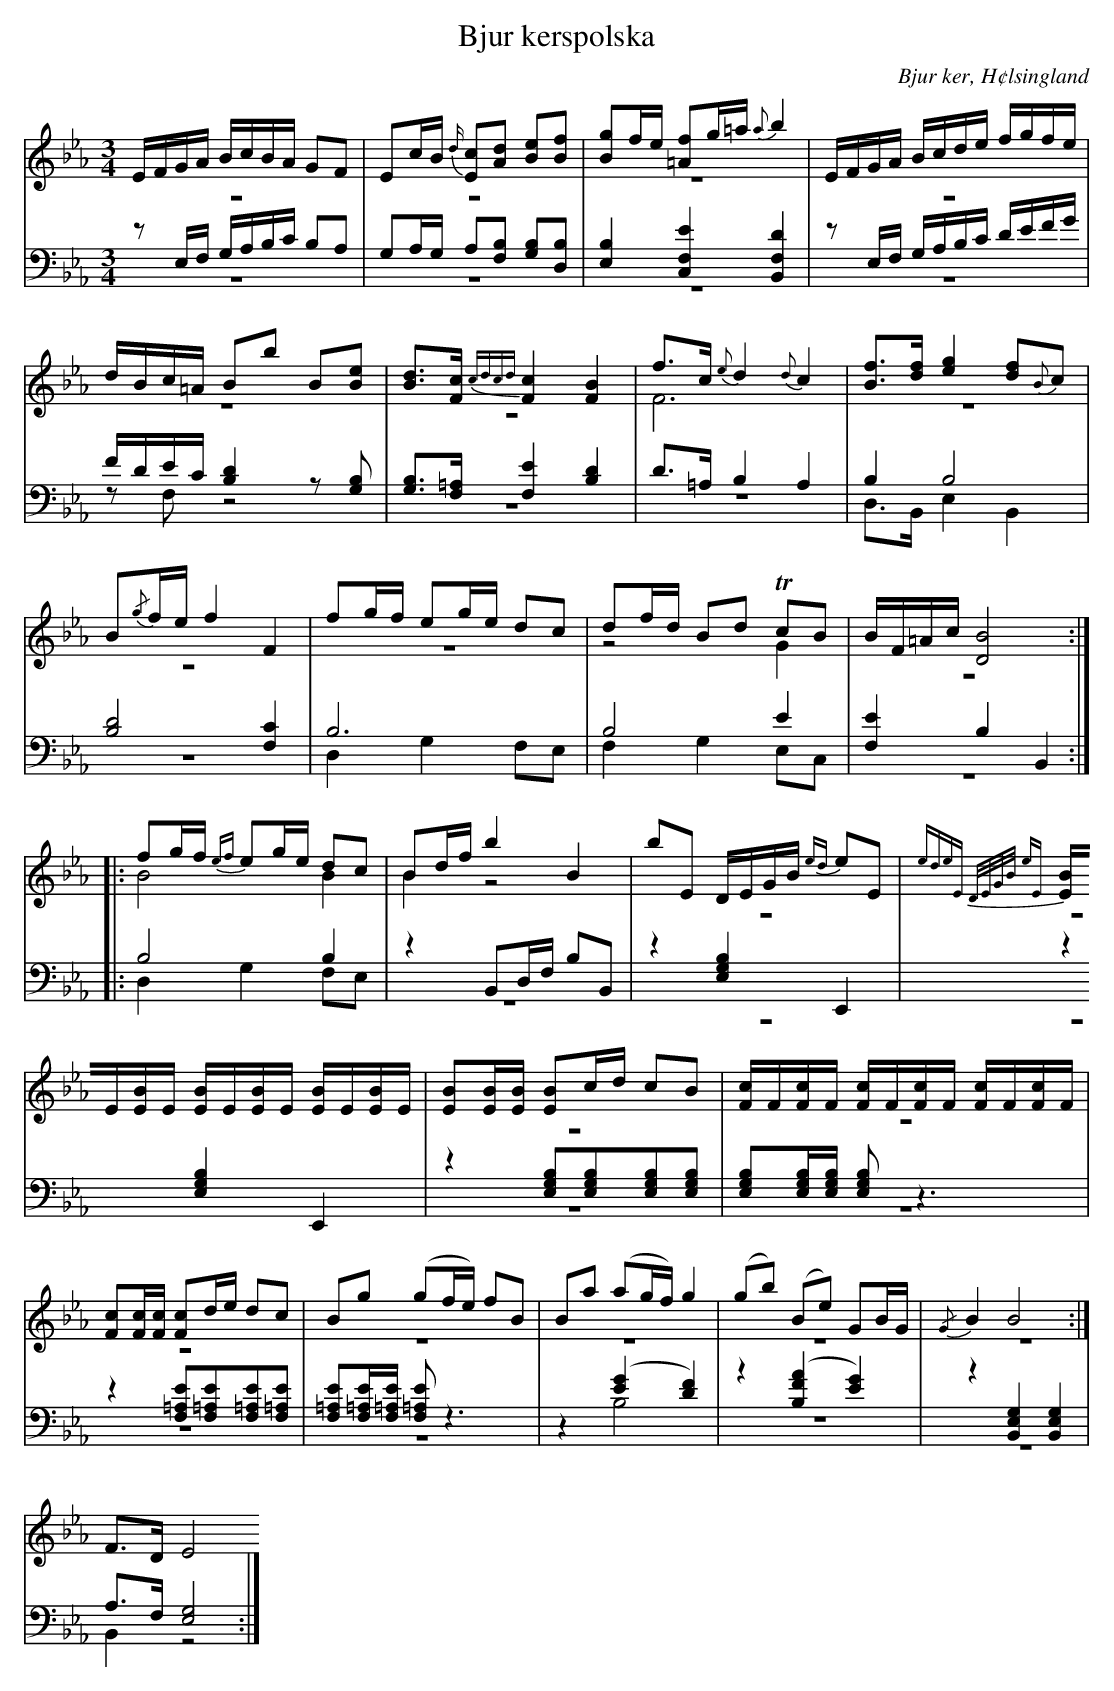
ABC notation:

X:1
T: Bjur kerspolska
O: Bjur ker, H¢lsingland
M: 3/4
L: 1/8
K: Eb
V:1
V:2 merge
V:3
V:4 merge
V:1
E/F/G/A/ B/c/B/A/ GF|Ec/B/ {d/}[Ec][Ad] [Be][Bf]|[Bg]f/e/ [=Af]g/=a/ {a}b2|E/F/G/A/ B/c/d/e/ f/g/f/e/|
d/B/c/=A/ Bb B[Be]|[Bd]>[Fc] {c8/5d8/5c8/5d8/5}[F2c2] [F2B2]|f>c {e}d2 {d}c2|[Bf]>[df] [e2g2] [df]{B}c|
B{/g}f/e/ f2 F2|fg/f/ eg/e/ dc|df/d/ Bd TcB|B/F/=A/c/ [D4B4]:|
|:fg/f/ {ef}eg/e/ dc|Bd/f/ b2 B2|bE D/E/G/B/ {ed}eE|{edeE D/E/G/B/ eE|
[E/B/]E/[E/B/]E/ [E/B/]E/[E/B/]E/ [E/B/]E/[E/B/]E/|[EB][E/B/][E/B/] [EB]c/d/ cB|[F/c/]F/[F/c/]F/ [F/c/]F/[F/c/]F/ [F/c/]F/[F/c/]F/|[Fc][F/c/][F/c/] [Fc]d/e/ dc|Bg (gf/e/) fB|Ba (ag/f/) g2|(gb) (Be) GB/G/|{/G}B2 B4:|
V:2
z6|z6|z6|z6|
z6|z6|F6|z6|
z6|z6|z4 G2|z6:|
|:B4 B2|B2 z4|z6|z6|
z6|z6|z6|z6|
z6|z6|z6|F>D E4:|
V:3 clef=bass
zE,/F,/ G,/A,/B,/C/ B,A,|G,A,/G,/ A,[F,B,] [G,B,][D,B,]|[E,2B,2] [C,2F,2E2] [B,,2F,2D2]|zE,/F,/ G,/A,/B,/C/ D/E/F/G/|
F/D/E/C/ [B,2D2]z[G,B,]|[G,B,]>[F,=A,] [F,2E2] [B,2D2]|D>=A, B,2 A,2|B,2 B,4|
[B,4D4] [F,2C2]|B,6|B,4 E2|[F,2E2] B,2 B,,2:|
|:B,4 B,2|z2 B,,D,/F,/ B,B,,|z2 [E,2G,2B,2] E,,2|z2 [E,2G,2B,2] E,,2|
z2 [E,G,B,][E,G,B,][E,G,B,][E,G,B,]|[E,G,B,][E,/G,/B,/][E,/G,/B,/] [E,G,B,] z3|z2 [F,=A,E][F,=A,E][F,=A,E][F,=A,E]|[F,=A,E][F,/=A,/E/][F,/=A,/E/] [F,=A,E] z3|
z2 ([E2G2] [D2F2])|z2 ([B,2F2A2] [E2G2])|z2 [B,,2E,2G,2] [B,,2E,2G,2]|A,>F, [E,4G,4]:|
V:4  clef=bass
z6|z6|z6|z6|
zF, z4|z6|z6|D,>B,, E,2 B,,2|
z6|D,2 G,2 F,E,|F,2 G,2 E,C,|z6:|
|:D,2 G,2 F,E,|z6|z6|z6|
z6|z6|z6|z6|
z2 B,4|z6|z6|B,,2 z4:|
